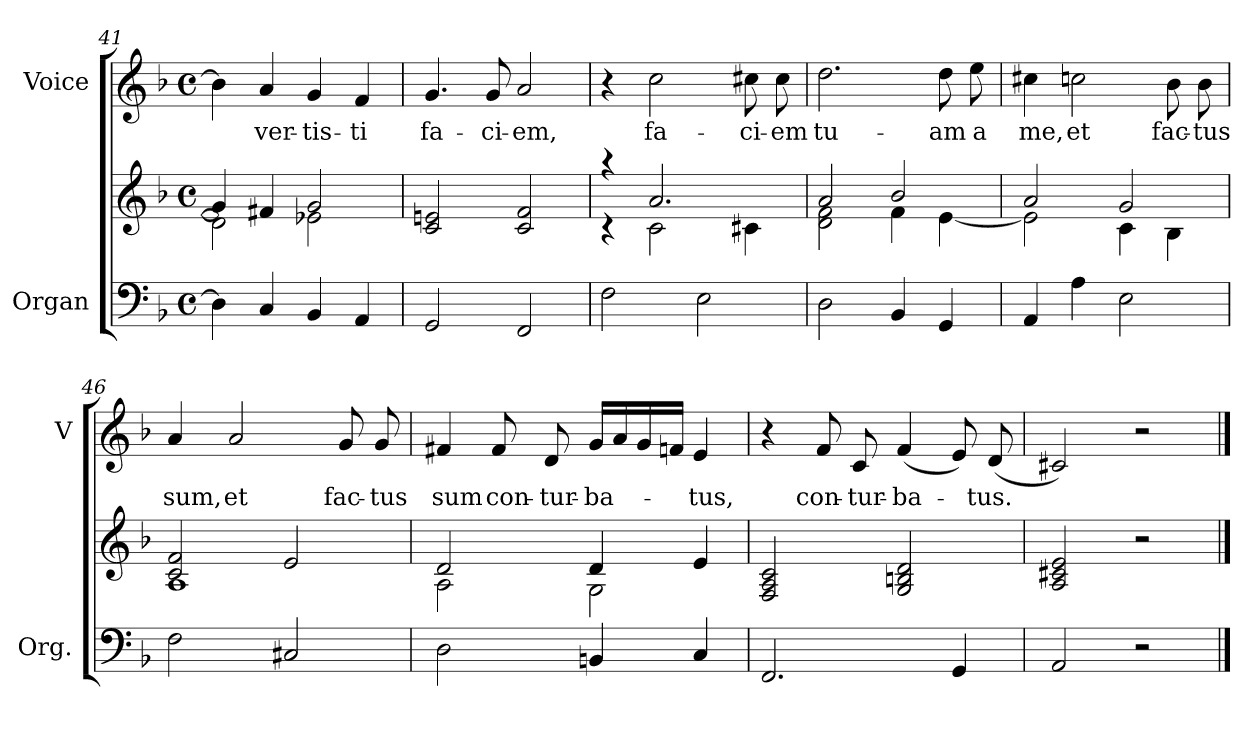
**kern	**kern	**kern	**text
*part2	*part2	*part1	*part1
*staff3	*staff2	*staff1	*staff1
*I"Organ	*	*I"Voice	*
*I'Org.	*	*I'V	*
!!LO:PB:g=z
*clefF4	*clefG2	*clefG2	*
*k[b-]	*k[b-]	*k[b-]	*
*F:	*F:	*F:	*
*M4/4	*M4/4	*M4/4	*
*met(c)	*met(c)	*met(c)	*
=41	=41	=41	=41
*	*^	*	*
4D\]	4g/]	2d\]	4b-\]	.
!	!	!	!	!LO:LY:b
4C/	4f#X/	.	4a/	-ver-
!	!	!	!	!LO:LY:b
4BB-/	2g/	2e-X\	4g/	-tis-
!	!	!	!	!LO:LY:b
4AA/	.	.	4f/	-ti
*	*v	*v	*	*
=42	=42	=42	=42
!	!	!	!LO:LY:b
2GG/	2c/ 2eni/	4.g/	fa-
!	!	!	!LO:LY:b
.	.	8g/	-ci-
!	!	!	!LO:LY:b
2FF/	2c/ 2f/	2a/	-em,
=43	=43	=43	=43
*	*^	*	*
2F\	4raa	4rc	4r	.
!	!	!	!	!LO:LY:b
.	2.a/	2c\	2cc\	fa-
2E\	.	.	.	.
!	!	!	!	!LO:LY:b
.	.	4c#X\	8cc#X\	-ci-
!	!	!	!	!LO:LY:b
.	.	.	8cc#\	-em
=44	=44	=44	=44	=44
!	!	!	!	!LO:LY:b
2D\	2a/	2d\ 2f\	2.dd\	tu-
4BB-/	2b-/	4f\	.	.
!	!	!	!	!LO:LY:b
4GG/	.	[<4e\	8dd\	-am
!	!	!	!	!LO:LY:b
.	.	.	8ee\	a
=45	=45	=45	=45	=45
!	!	!	!	!LO:LY:b
4AA/	2a/	2e\]	4cc#X\	me,
!	!	!	!	!LO:LY:b
4A\	.	.	2ccn\	et
2E\	2g/	4c\	.	.
!	!	!	!	!LO:LY:b
.	.	4B-\	8b-\	fac-
!	!	!	!	!LO:LY:b
.	.	.	8b-\	-tus
=46	=46	=46	=46	=46
!	!	!	!	!LO:LY:b
2F\	2c/ 2f/	1A	4a/	sum,
!	!	!	!	!LO:LY:b
.	.	.	2a/	et
2C#X/	2e/	.	.	.
!	!	!	!	!LO:LY:b
.	.	.	8g/	fac-
!	!	!	!	!LO:LY:b
.	.	.	8g/	-tus
!!LO:LB:g=z
=47	=47	=47	=47	=47
!	!	!	!	!LO:LY:b
2D\	2d/	2A\	4f#X/	sum
!	!	!	!	!LO:LY:b
.	.	.	8f#/	con-
!	!	!	!	!LO:LY:b
.	.	.	8d/	-tur-
!	!	!	!	!LO:LY:b
4BBn/	4d/	2G\	16g/LL	-ba-
.	.	.	16a/	.
.	.	.	16g/	.
.	.	.	16fn/JJ	.
!	!	!	!	!LO:LY:b
4C/	4e/	.	4e/	-tus,
*	*v	*v	*	*
=48	=48	=48	=48
2.FF/	2F/ 2A/ 2c/	4r	.
!	!	!	!LO:LY:b
.	.	8f/	con-
!	!	!	!LO:LY:b
.	.	8c/	-tur-
!	!	!	!LO:LY:b
.	2G/ 2Bn/ 2d/	(<4f/	-ba-
4GG/	.	8e/)	.
!	!	!	!LO:LY:b
.	.	(<8d/	-tus.
=49	=49	=49	=49
2AA/	2A/ 2c#X/ 2e/	2c#X/)	.
2r	2r	2r	.
==	==	==	==
*-	*-	*-	*-
